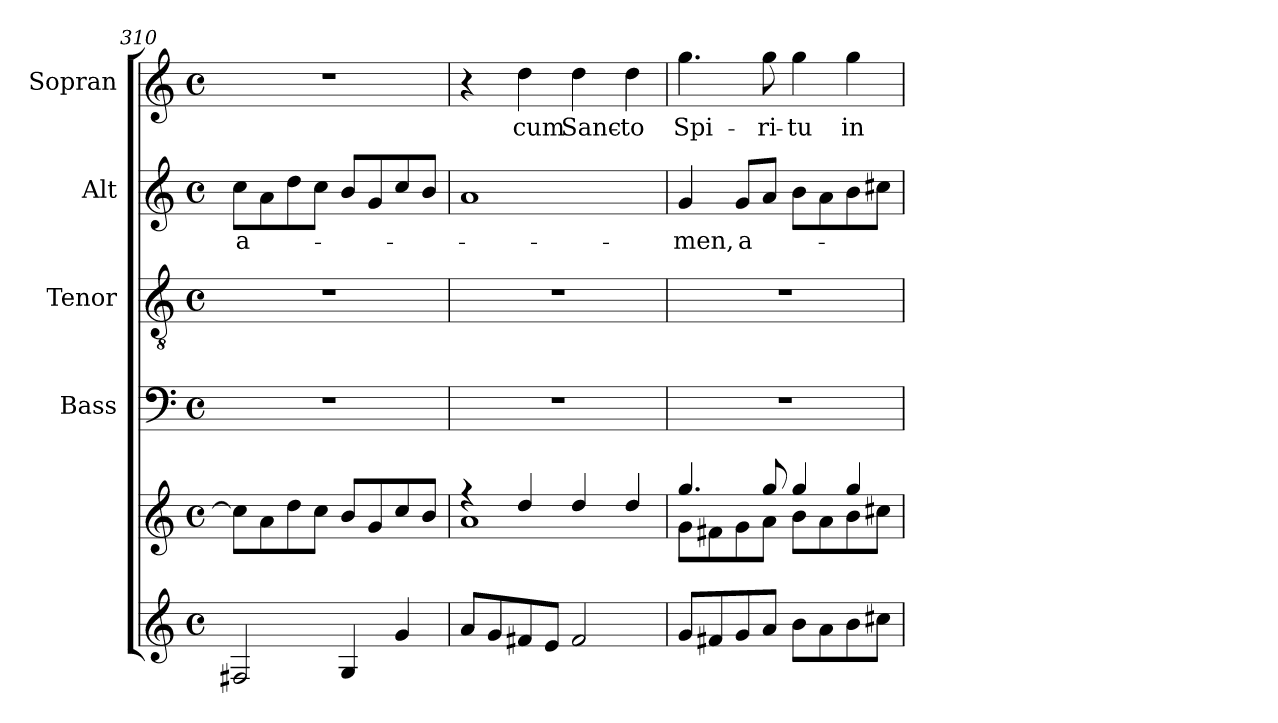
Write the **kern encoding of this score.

**kern	**kern	**kern	**kern	**kern	**text	**kern	**text
*part5	*part5	*part4	*part3	*part2	*part2	*part1	*part1
*staff6	*staff5	*staff4	*staff3	*staff2	*staff2	*staff1	*staff1
*	*	*I"Bass	*I"Tenor	*I"Alt	*	*I"Sopran	*
*	*	*I'B.	*I'T.	*I'A.	*	*I'S.	*
!!LO:PB:g=z
*clefG2	*clefG2	*clefF4	*clefGv2	*clefG2	*	*clefG2	*
*k[]	*k[]	*k[]	*k[]	*k[]	*	*k[]	*
*C:	*C:	*C:	*C:	*C:	*	*C:	*
*M4/4	*M4/4	*M4/4	*M4/4	*M4/4	*	*M4/4	*
*met(c)	*met(c)	*met(c)	*met(c)	*met(c)	*	*met(c)	*
=310	=310	=310	=310	=310	=310	=310	=310
!	!	!	!	!	!LO:LY:b	!	!
2F#X/	8cc\L]	1r	1r	8cc\L	a-	1r	.
.	8a\	.	.	8a\	.	.	.
.	8dd\	.	.	8dd\	.	.	.
.	8cc\J	.	.	8cc\J	.	.	.
4G/	8b/L	.	.	8b/L	.	.	.
.	8g/	.	.	8g/	.	.	.
4g/	8cc/	.	.	8cc/	.	.	.
.	8b/J	.	.	8b/J	.	.	.
=311	=311	=311	=311	=311	=311	=311	=311
*	*^	*	*	*	*	*	*
8a/L	4rff	1a	1r	1r	1a	.	4r	.
8g/	.	.	.	.	.	.	.	.
!	!	!	!	!	!	!	!	!LO:LY:b
8f#X/	4dd/	.	.	.	.	.	4dd\	cum
8e/J	.	.	.	.	.	.	.	.
!	!	!	!	!	!	!	!	!LO:LY:b
2f#/	4dd/	.	.	.	.	.	4dd\	Sanc-
!	!	!	!	!	!	!	!	!LO:LY:b
.	4dd/	.	.	.	.	.	4dd\	-to
=312	=312	=312	=312	=312	=312	=312	=312	=312
!	!	!	!	!	!	!LO:LY:b	!	!LO:LY:b
8g/L	4.gg/	8g\L	1r	1r	4g/	-men,	4.gg\	Spi-
8f#X/	.	8f#X\	.	.	.	.	.	.
!	!	!	!	!	!	!LO:LY:b	!	!
8g/	.	8g\	.	.	8g/L	a-	.	.
!	!	!	!	!	!	!	!	!LO:LY:b
8a/J	8gg/	8a\J	.	.	8a/J	.	8gg\	-ri-
!	!	!	!	!	!	!	!	!LO:LY:b
8b\L	4gg/	8b\L	.	.	8b\L	.	4gg\	-tu
8a\	.	8a\	.	.	8a\	.	.	.
!	!	!	!	!	!	!	!	!LO:LY:b
8b\	4gg/	8b\	.	.	8b\	.	4gg\	in
8cc#X\J	.	8cc#X\J	.	.	8cc#X\J	.	.	.
*	*v	*v	*	*	*	*	*	*
=	=	=	=	=	=	=	=
*-	*-	*-	*-	*-	*-	*-	*-
